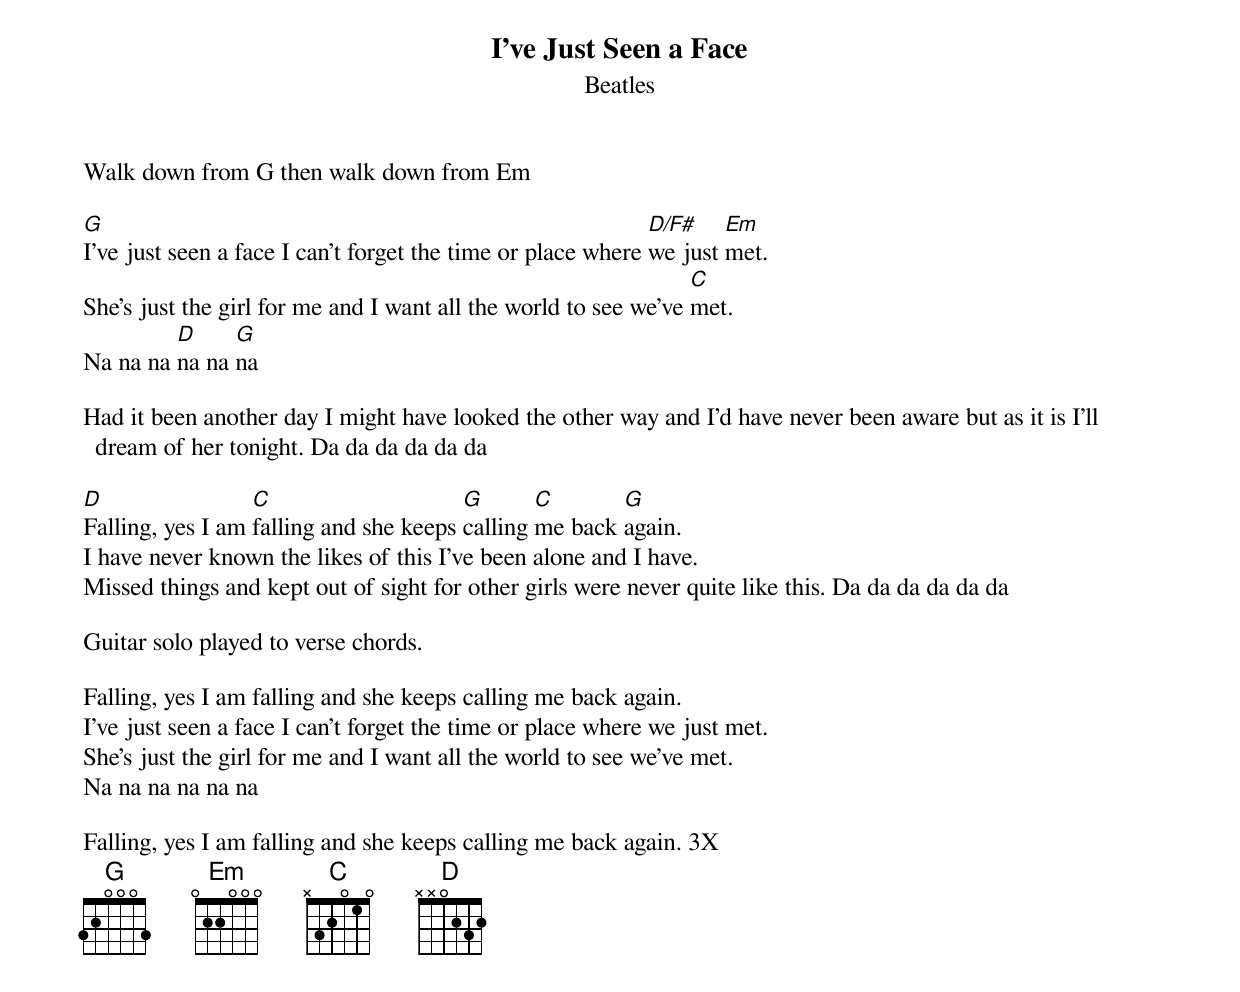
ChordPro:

{title:I've Just Seen a Face}
{subtitle:Beatles}
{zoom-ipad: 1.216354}
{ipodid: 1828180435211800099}
Walk down from G then walk down from Em

[G]I've just seen a face I can't forget the time or place where [D/F#]we just [Em]met.
She's just the girl for me and I want all the world to see we've [C]met.
Na na na [D]na na [G]na

Had it been another day I might have looked the other way and I'd have never been aware but as it is I'll dream of her tonight. Da da da da da da

[D]Falling, yes I am [C]falling and she keeps [G]calling [C]me back [G]again.
I have never known the likes of this I've been alone and I have.
Missed things and kept out of sight for other girls were never quite like this. Da da da da da da

Guitar solo played to verse chords.

Falling, yes I am falling and she keeps calling me back again.
I've just seen a face I can't forget the time or place where we just met.
She's just the girl for me and I want all the world to see we've met.
Na na na na na na

Falling, yes I am falling and she keeps calling me back again. 3X
